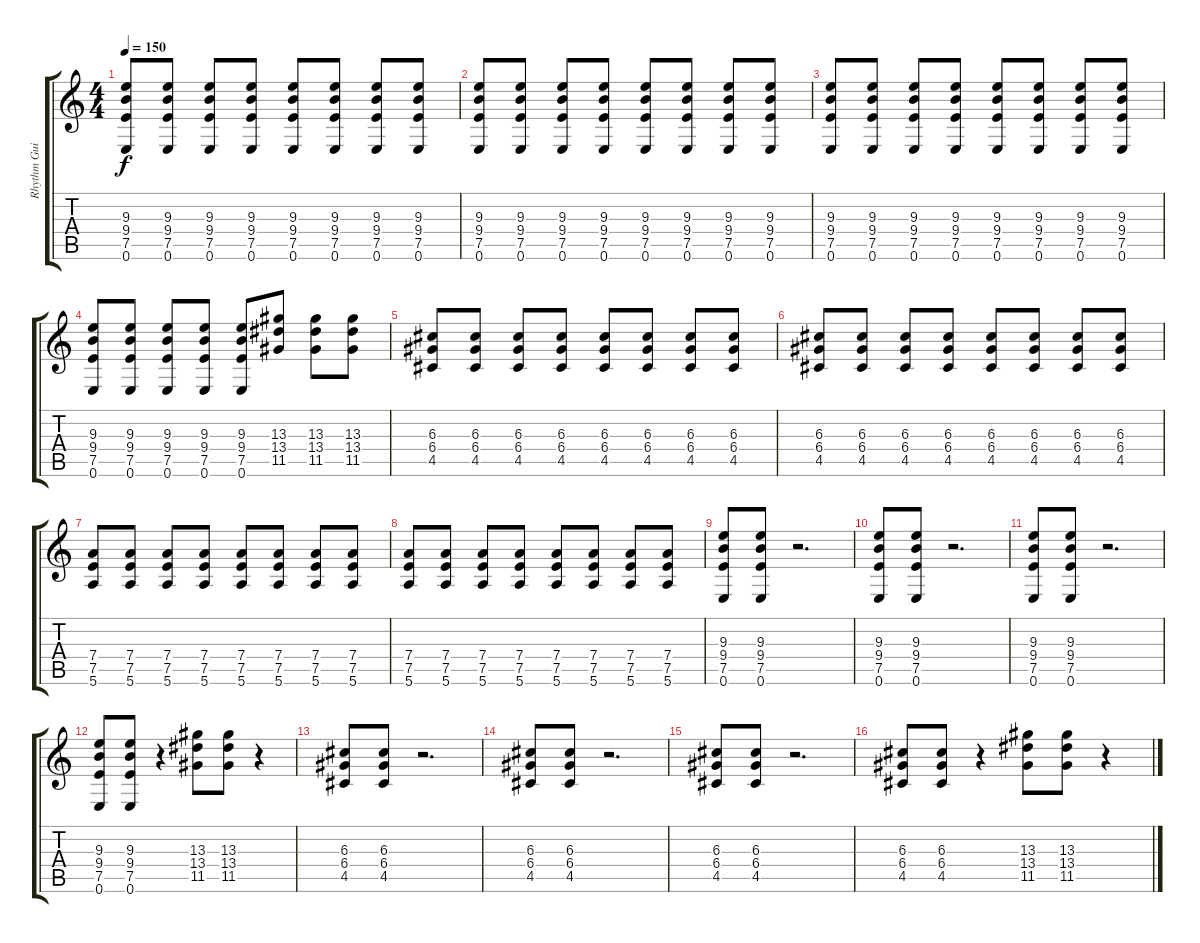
\track ("Rhythm Guitar" "Rhythm Gui") {instrument overdrivenguitar}
\staff {score tabs}
\tuning (E4 B3 G3 D3 A2 E2) {hide}
\ts (4 4)
\tempo 150
\clef g2
\ks c
(9.3 9.4 7.5 0.6).8{dy f} (9.3 9.4 7.5 0.6).8 (9.3 9.4 7.5 0.6).8 (9.3 9.4 7.5 0.6).8 (9.3 9.4 7.5 0.6).8 (9.3 9.4 7.5 0.6).8 (9.3 9.4 7.5 0.6).8 (9.3 9.4 7.5 0.6).8 |
(9.3 9.4 7.5 0.6).8 (9.3 9.4 7.5 0.6).8 (9.3 9.4 7.5 0.6).8 (9.3 9.4 7.5 0.6).8 (9.3 9.4 7.5 0.6).8 (9.3 9.4 7.5 0.6).8 (9.3 9.4 7.5 0.6).8 (9.3 9.4 7.5 0.6).8 |
(9.3 9.4 7.5 0.6).8 (9.3 9.4 7.5 0.6).8 (9.3 9.4 7.5 0.6).8 (9.3 9.4 7.5 0.6).8 (9.3 9.4 7.5 0.6).8 (9.3 9.4 7.5 0.6).8 (9.3 9.4 7.5 0.6).8 (9.3 9.4 7.5 0.6).8 |
(9.3 9.4 7.5 0.6).8 (9.3 9.4 7.5 0.6).8 (9.3 9.4 7.5 0.6).8 (9.3 9.4 7.5 0.6).8 (9.3 9.4 7.5 0.6).8 (13.3 13.4 11.5).8 (13.3 13.4 11.5).8 (13.3 13.4 11.5).8 |
(6.3 6.4 4.5).8 (6.3 6.4 4.5).8 (6.3 6.4 4.5).8 (6.3 6.4 4.5).8 (6.3 6.4 4.5).8 (6.3 6.4 4.5).8 (6.3 6.4 4.5).8 (6.3 6.4 4.5).8 |
(6.3 6.4 4.5).8 (6.3 6.4 4.5).8 (6.3 6.4 4.5).8 (6.3 6.4 4.5).8 (6.3 6.4 4.5).8 (6.3 6.4 4.5).8 (6.3 6.4 4.5).8 (6.3 6.4 4.5).8 |
(7.4 7.5 5.6).8 (7.4 7.5 5.6).8 (7.4 7.5 5.6).8 (7.4 7.5 5.6).8 (7.4 7.5 5.6).8 (7.4 7.5 5.6).8 (7.4 7.5 5.6).8 (7.4 7.5 5.6).8 |
(7.4 7.5 5.6).8 (7.4 7.5 5.6).8 (7.4 7.5 5.6).8 (7.4 7.5 5.6).8 (7.4 7.5 5.6).8 (7.4 7.5 5.6).8 (7.4 7.5 5.6).8 (7.4 7.5 5.6).8 |
(9.3 9.4 7.5 0.6).8 (9.3 9.4 7.5 0.6).8 r.2{d} |
(9.3 9.4 7.5 0.6).8 (9.3 9.4 7.5 0.6).8 r.2{d} |
(9.3 9.4 7.5 0.6).8 (9.3 9.4 7.5 0.6).8 r.2{d} |
(9.3 9.4 7.5 0.6).8 (9.3 9.4 7.5 0.6).8 r.4 (13.3 13.4 11.5).8 (13.3 13.4 11.5).8 r.4 |
(6.3 6.4 4.5).8 (6.3 6.4 4.5).8 r.2{d} |
(6.3 6.4 4.5).8 (6.3 6.4 4.5).8 r.2{d} |
(6.3 6.4 4.5).8 (6.3 6.4 4.5).8 r.2{d} |
(6.3 6.4 4.5).8 (6.3 6.4 4.5).8 r.4 (13.3 13.4 11.5).8 (13.3 13.4 11.5).8 r.4
